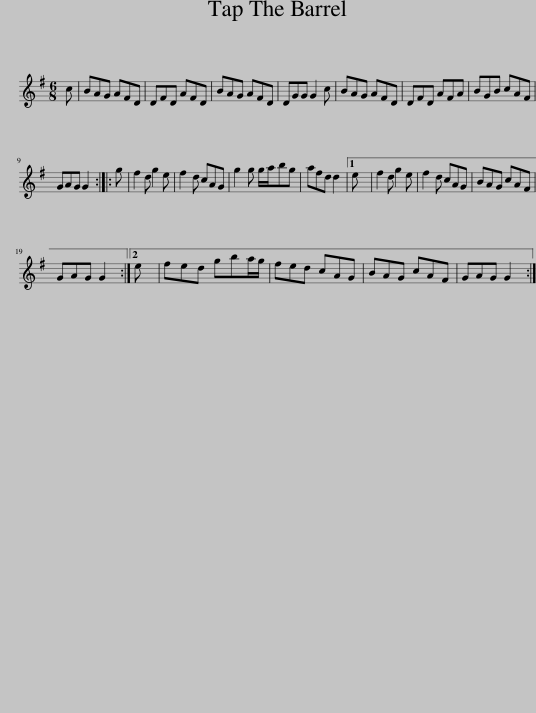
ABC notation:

X:1
L:1/8
M:6/8
I:linebreak $
K:G
V:1 treble
V:1
 c | BAG AFD | DFD AFD | BAG AFD | DGG G2 c | %5
 BAG AFD | DFD AFA | BGB cAF |$ GAG G2 :: g | %10
 f2 d g2 e | f2 d cAG | g2 g g/a/bg | afd d2 |1 e | %15
 f2 d g2 e | f2 d cAG | BAG cAF |$ GAG G2 :|2 e | %20
 fed gba/g/ | fed cAG | BAG cAF | GAG G2 :| %24
